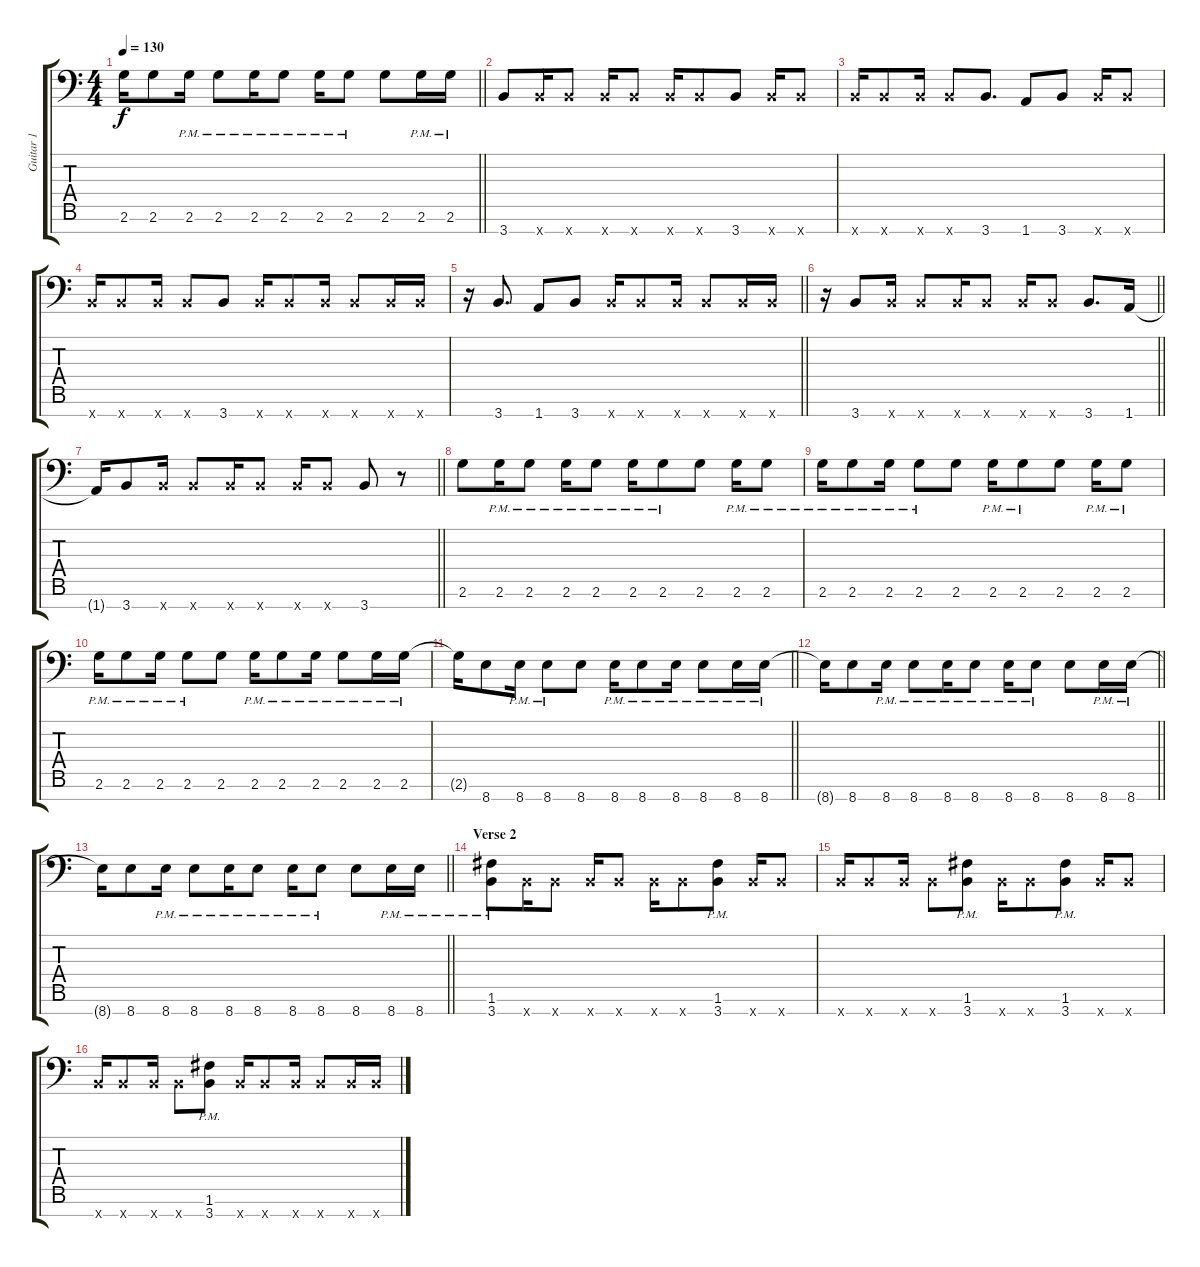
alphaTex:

\track ("Guitar 1" "Guitar 1") {instrument distortionguitar}
\staff {score tabs}
\tuning (Eb4 Bb3 Gb3 Eb3 Bb2 F2 Ab1) {hide}
\ts (4 4)
\tempo 130
\clef f4
\barLineRight lightlight
\ks c
2.6{t}.16{dy f} 2.6.8 2.6{pm}.16 2.6{pm}.8 2.6{pm}.16 2.6{pm}.8 2.6{pm}.16 2.6{pm}.8 2.6.8 2.6{pm}.16 2.6{pm}.16 |
3.7.8 3.7{x}.16 3.7{x}.8 3.7{x}.16 3.7{x}.8 3.7{x}.16 3.7{x}.8 3.7.8 3.7{x}.16 3.7{x}.8 |
3.7{x}.16 3.7{x}.8 3.7{x}.16 3.7{x}.8 3.7.8{d} 1.7.8 3.7.8 3.7{x}.16 3.7{x}.8 |
3.7{x}.16 3.7{x}.8 3.7{x}.16 3.7{x}.8 3.7.8 3.7{x}.16 3.7{x}.8 3.7{x}.16 3.7{x}.8 3.7{x}.16 3.7{x}.16 |
\barLineRight lightlight
r.16 3.7.8{d} 1.7.8 3.7.8 3.7{x}.16 3.7{x}.8 3.7{x}.16 3.7{x}.8 3.7{x}.16 3.7{x}.16 |
\barLineRight lightlight
r.16 3.7.8 3.7{x}.16 3.7{x}.8 3.7{x}.16 3.7{x}.8 3.7{x}.16 3.7{x}.8 3.7.8{d} 1.7.16 |
\barLineRight lightlight
1.7{t}.16 3.7.8 3.7{x}.16 3.7{x}.8 3.7{x}.16 3.7{x}.8 3.7{x}.16 3.7{x}.8 3.7.8 r.8 |
2.6.8 2.6{pm}.16 2.6{pm}.8 2.6{pm}.16 2.6{pm}.8 2.6{pm}.16 2.6{pm}.8 2.6.8 2.6{pm}.16 2.6{pm}.8 |
2.6{pm}.16 2.6{pm}.8 2.6{pm}.16 2.6{pm}.8 2.6.8 2.6{pm}.16 2.6{pm}.8 2.6.8 2.6{pm}.16 2.6{pm}.8 |
2.6{pm}.16 2.6{pm}.8 2.6{pm}.16 2.6{pm}.8 2.6.8 2.6{pm}.16 2.6{pm}.8 2.6{pm}.16 2.6{pm}.8 2.6{pm}.16 2.6{pm}.16 |
\barLineRight lightlight
2.6{t}.16 8.7.8 8.7{pm}.16 8.7{pm}.8 8.7.8 8.7{pm}.16 8.7{pm}.8 8.7{pm}.16 8.7{pm}.8 8.7{pm}.16 8.7{pm}.16 |
\barLineRight lightlight
8.7{t}.16 8.7.8 8.7{pm}.16 8.7{pm}.8 8.7{pm}.16 8.7{pm}.8 8.7{pm}.16 8.7{pm}.8 8.7.8 8.7{pm}.16 8.7{pm}.16 |
\barLineRight lightlight
8.7{t}.16 8.7.8 8.7{pm}.16 8.7{pm}.8 8.7{pm}.16 8.7{pm}.8 8.7{pm}.16 8.7{pm}.8 8.7.8 8.7{pm}.16 8.7{pm}.16 |
\section ("" "Verse 2")
(1.6{pm} 3.7{pm}).8 3.7{x}.16 3.7{x}.8 3.7{x}.16 3.7{x}.8 3.7{x}.16 3.7{x}.8 (1.6{pm} 3.7{pm}).8 3.7{x}.16 3.7{x}.8 |
3.7{x}.16 3.7{x}.8 3.7{x}.16 3.7{x}.8 (1.6{pm} 3.7{pm}).8 3.7{x}.16 3.7{x}.8 (1.6{pm} 3.7{pm}).8 3.7{x}.16 3.7{x}.8 |
3.7{x}.16 3.7{x}.8 3.7{x}.16 3.7{x}.8 (1.6{pm} 3.7{pm}).8 3.7{x}.16 3.7{x}.8 3.7{x}.16 3.7{x}.8 3.7{x}.16 3.7{x}.16
